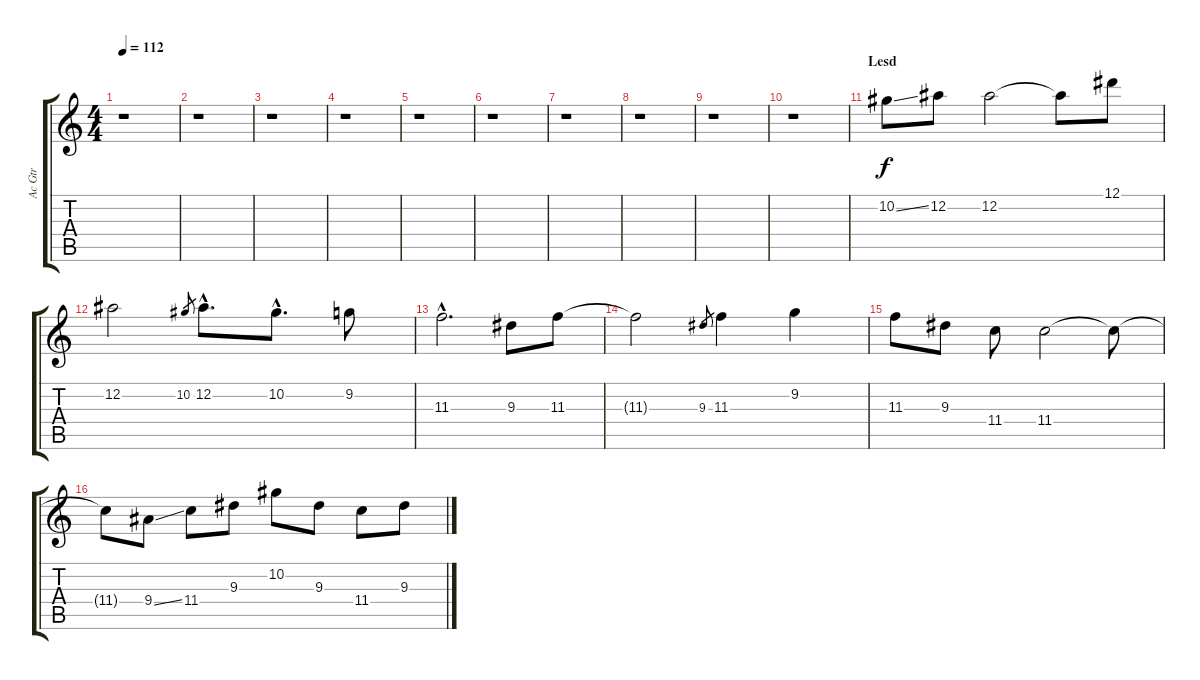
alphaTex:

\track ("Ac Gtr" "Ac Gtr") {instrument acousticguitarsteel}
\staff {score tabs}
\tuning (Eb4 Bb3 Gb3 Db3 Ab2 Eb2) {hide}
\ts (4 4)
\tempo 112
\clef g2
\ks c
r.1{dy f} |
r.1 |
r.1 |
r.1 |
r.1 |
r.1 |
r.1 |
r.1 |
r.1 |
r.1 |
\section ("" "Lesd")
10.2{ss}.8 12.2.8 12.2.2 12.2{t}.8 12.1.8 |
12.2.2 10.2.8{gr} 12.2{hac}.8{d} 10.2{hac}.8{d} 9.2.8 |
11.3{hac}.2{d} 9.3.8 11.3.8 |
11.3{t}.2 9.3.8{gr} 11.3.4 9.2.4 |
11.3.8 9.3.8 11.4.8 11.4.2 11.4{t}.8 |
11.4{t}.8 9.4{ss}.8 11.4.8 9.3.8 10.2.8 9.3.8 11.4.8 9.3.8
